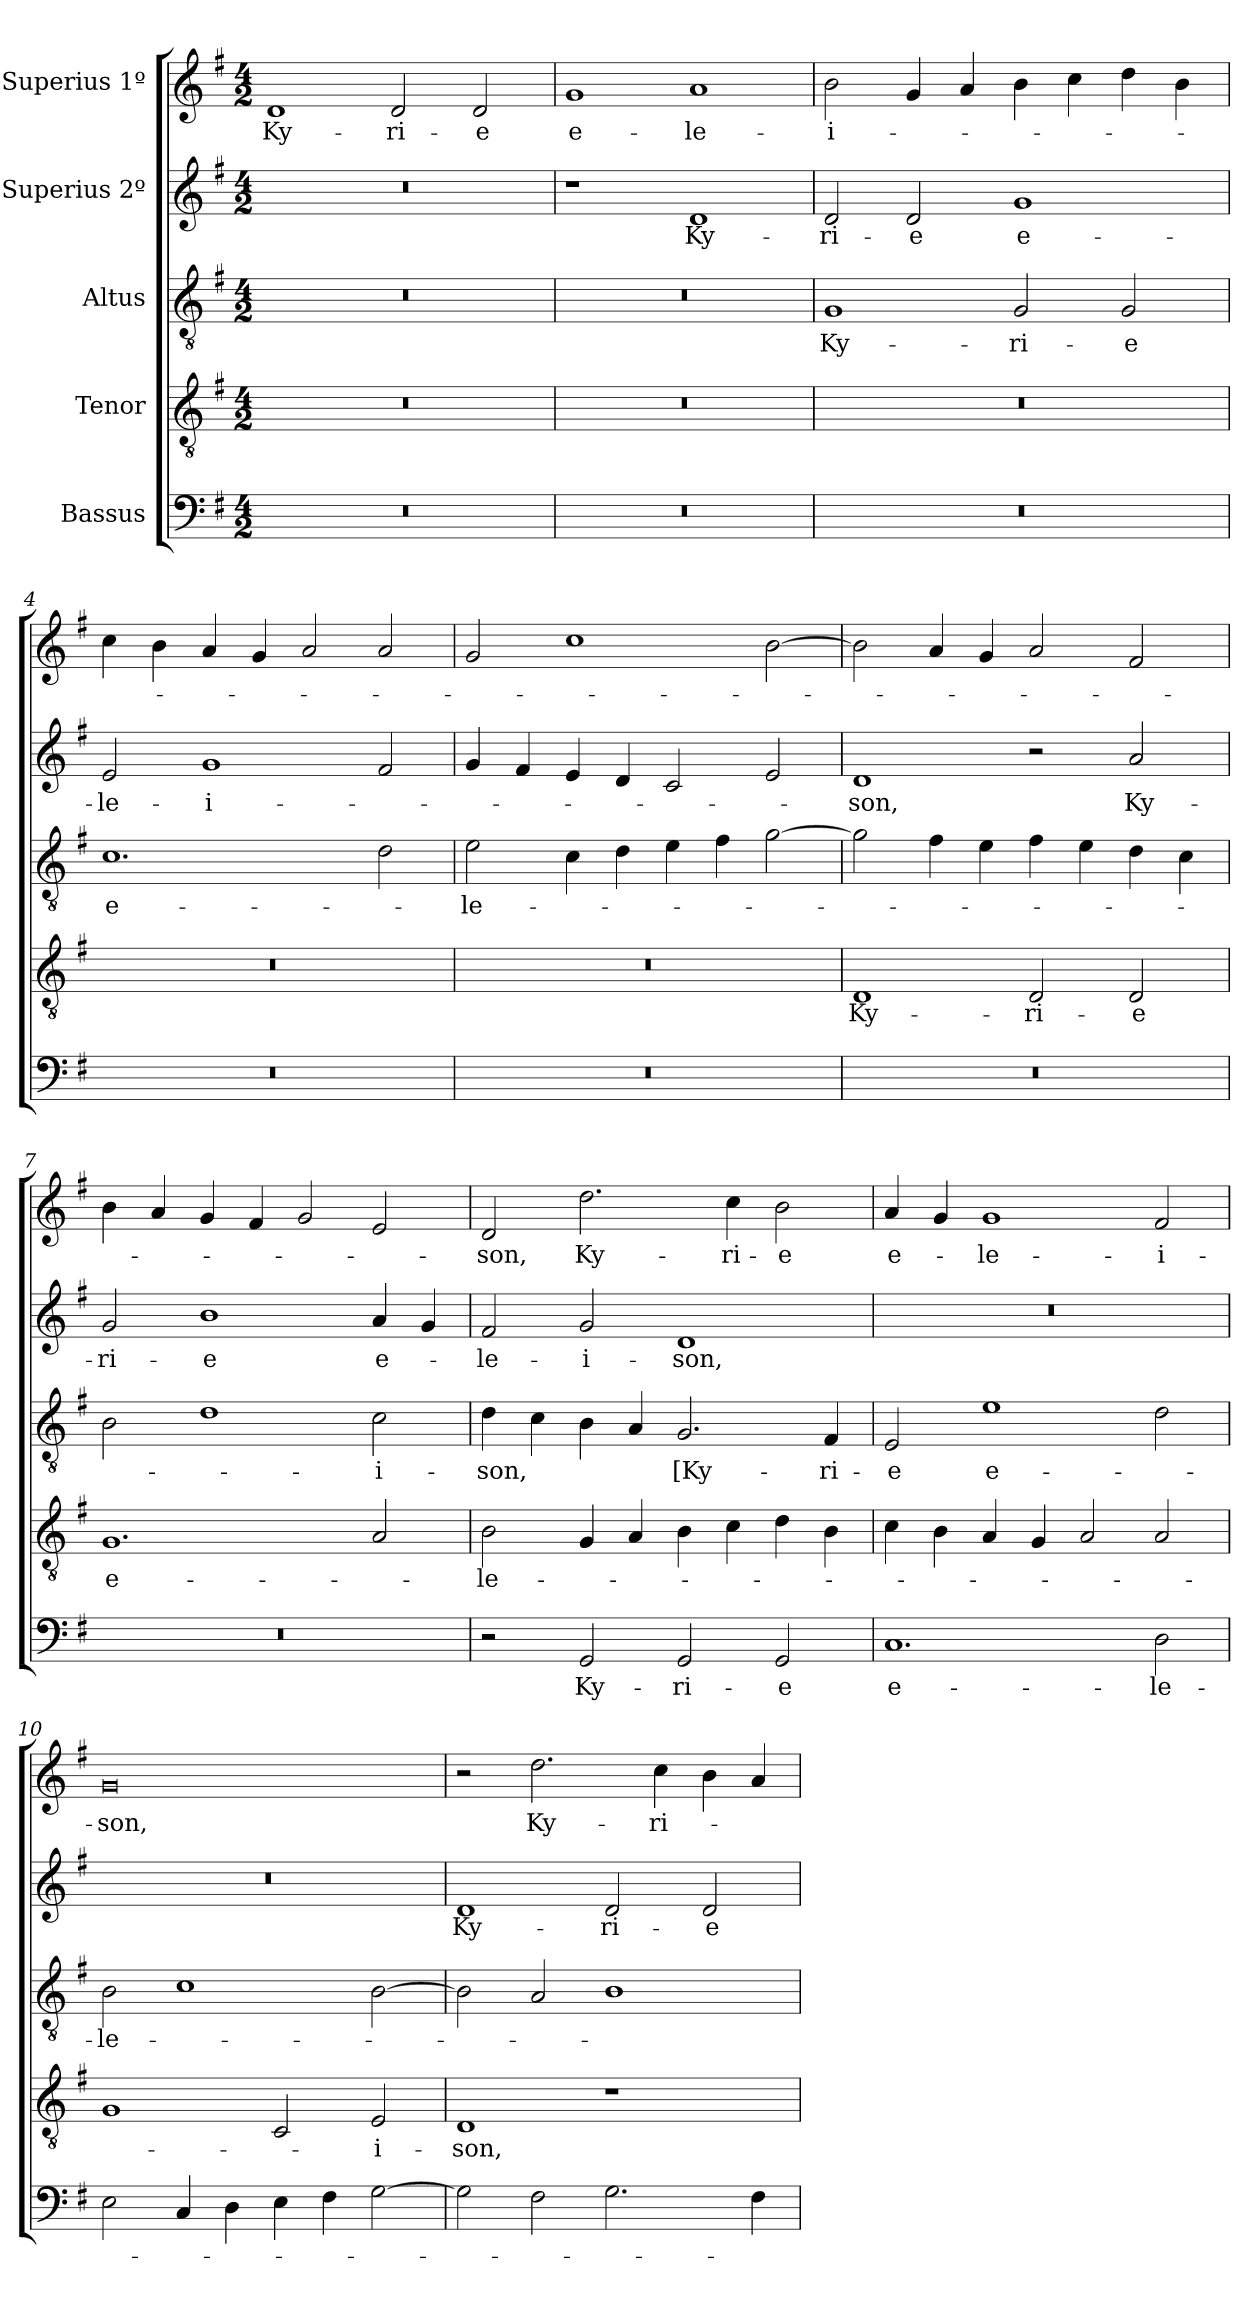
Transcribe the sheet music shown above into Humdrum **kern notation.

**kern	**text	**kern	**text	**kern	**text	**kern	**text	**kern	**text
*part5	*part5	*part4	*part4	*part3	*part3	*part2	*part2	*part1	*part1
*staff5	*staff5	*staff4	*staff4	*staff3	*staff3	*staff2	*staff2	*staff1	*staff1
*I"Bassus	*	*I"Tenor	*	*I"Altus	*	*I"Superius 2º	*	*I"Superius 1º	*
*clefF4	*	*clefGv2	*	*clefGv2	*	*clefG2	*	*clefG2	*
*k[f#]	*	*k[f#]	*	*k[f#]	*	*k[f#]	*	*k[f#]	*
*M4/2	*	*M4/2	*	*M4/2	*	*M4/2	*	*M4/2	*
=1	=1	=1	=1	=1	=1	=1	=1	=1	=1
0r	.	0r	.	0r	.	0r	.	1d/	Ky-
.	.	.	.	.	.	.	.	2d/	-ri-
.	.	.	.	.	.	.	.	2d/	-e
=2	=2	=2	=2	=2	=2	=2	=2	=2	=2
0r	.	0r	.	0r	.	1r	.	1g/	e-
.	.	.	.	.	.	1d/	Ky-	1a/	-le-
=3	=3	=3	=3	=3	=3	=3	=3	=3	=3
0r	.	0r	.	1G/	Ky-	2d/	-ri-	2b\	-i-
.	.	.	.	.	.	2d/	-e	4g/	.
.	.	.	.	.	.	.	.	4a/	.
.	.	.	.	2G/	-ri-	1g/	e-	4b\	.
.	.	.	.	.	.	.	.	4cc\	.
.	.	.	.	2G/	-e	.	.	4dd\	.
.	.	.	.	.	.	.	.	4b\	.
=4	=4	=4	=4	=4	=4	=4	=4	=4	=4
0r	.	0r	.	1.c\	e-	2e/	-le-	4cc\	.
.	.	.	.	.	.	.	.	4b\	.
.	.	.	.	.	.	1g/	-i-	4a/	.
.	.	.	.	.	.	.	.	4g/	.
.	.	.	.	.	.	.	.	2a/	.
.	.	.	.	2d\	.	2f#/	.	2a/	.
=5	=5	=5	=5	=5	=5	=5	=5	=5	=5
0r	.	0r	.	2e\	-le-	4g/	.	2g/	.
.	.	.	.	.	.	4f#/	.	.	.
.	.	.	.	4c\	.	4e/	.	1cc\	.
.	.	.	.	4d\	.	4d/	.	.	.
.	.	.	.	4e\	.	2c/	.	.	.
.	.	.	.	4f#\	.	.	.	.	.
.	.	.	.	[2g\	.	2e/	.	[2b\	.
=6	=6	=6	=6	=6	=6	=6	=6	=6	=6
0r	.	1D/	Ky-	2g\]	.	1d/	-son,	2b\]	.
.	.	.	.	4f#\	.	.	.	4a/	.
.	.	.	.	4e\	.	.	.	4g/	.
.	.	2D/	-ri-	4f#\	.	2r	.	2a/	.
.	.	.	.	4e\	.	.	.	.	.
.	.	2D/	-e	4d\	.	2a/	Ky-	2f#/	.
.	.	.	.	4c\	.	.	.	.	.
=7	=7	=7	=7	=7	=7	=7	=7	=7	=7
0r	.	1.G/	e-	2B\	.	2g/	-ri-	4b\	.
.	.	.	.	.	.	.	.	4a/	.
.	.	.	.	1d\	.	1b\	-e	4g/	.
.	.	.	.	.	.	.	.	4f#/	.
.	.	.	.	.	.	.	.	2g/	.
.	.	2A/	.	2c\	-i-	4a/	e-	2e/	.
.	.	.	.	.	.	4g/	.	.	.
=8	=8	=8	=8	=8	=8	=8	=8	=8	=8
2r	.	2B\	-le-	4d\	-son,	2f#/	-le-	2d/	-son,
.	.	.	.	4c\	.	.	.	.	.
2GG/	Ky-	4G/	.	4B\	.	2g/	-i-	2.dd\	Ky-
.	.	4A/	.	4A/	.	.	.	.	.
2GG/	-ri-	4B\	.	2.G/	[Ky-	1d/	-son,	.	.
.	.	4c\	.	.	.	.	.	4cc\	-ri-
2GG/	-e	4d\	.	.	.	.	.	2b\	-e
.	.	4B\	.	4F#/	-ri-	.	.	.	.
=9	=9	=9	=9	=9	=9	=9	=9	=9	=9
1.C/	e-	4c\	.	2E/	-e	0r	.	4a/	e-
.	.	4B\	.	.	.	.	.	4g/	.
.	.	4A/	.	1e\	e-	.	.	1g/	-le-
.	.	4G/	.	.	.	.	.	.	.
.	.	2A/	.	.	.	.	.	.	.
2D\	-le-	2A/	.	2d\	.	.	.	2f#/	-i-
=10	=10	=10	=10	=10	=10	=10	=10	=10	=10
2E\	.	1G/	.	2B\	-le-	0r	.	0g/	-son,
4C/	.	.	.	1c\	.	.	.	.	.
4D\	.	.	.	.	.	.	.	.	.
4E\	.	2C/	.	.	.	.	.	.	.
4F#\	.	.	.	.	.	.	.	.	.
[2G\	.	2E/	-i-	[2B\	.	.	.	.	.
=11	=11	=11	=11	=11	=11	=11	=11	=11	=11
2G\]	.	1D/	-son,	2B\]	.	1d/	Ky-	2r	.
2F#\	.	.	.	2A/	.	.	.	2.dd\	Ky-
2.G\	.	1r	.	1B\	.	2d/	-ri-	.	.
.	.	.	.	.	.	.	.	4cc\	-ri-
.	.	.	.	.	.	2d/	-e	4b\	.
4F#\	.	.	.	.	.	.	.	4a/	.
=	=	=	=	=	=	=	=	=	=
*-	*-	*-	*-	*-	*-	*-	*-	*-	*-
